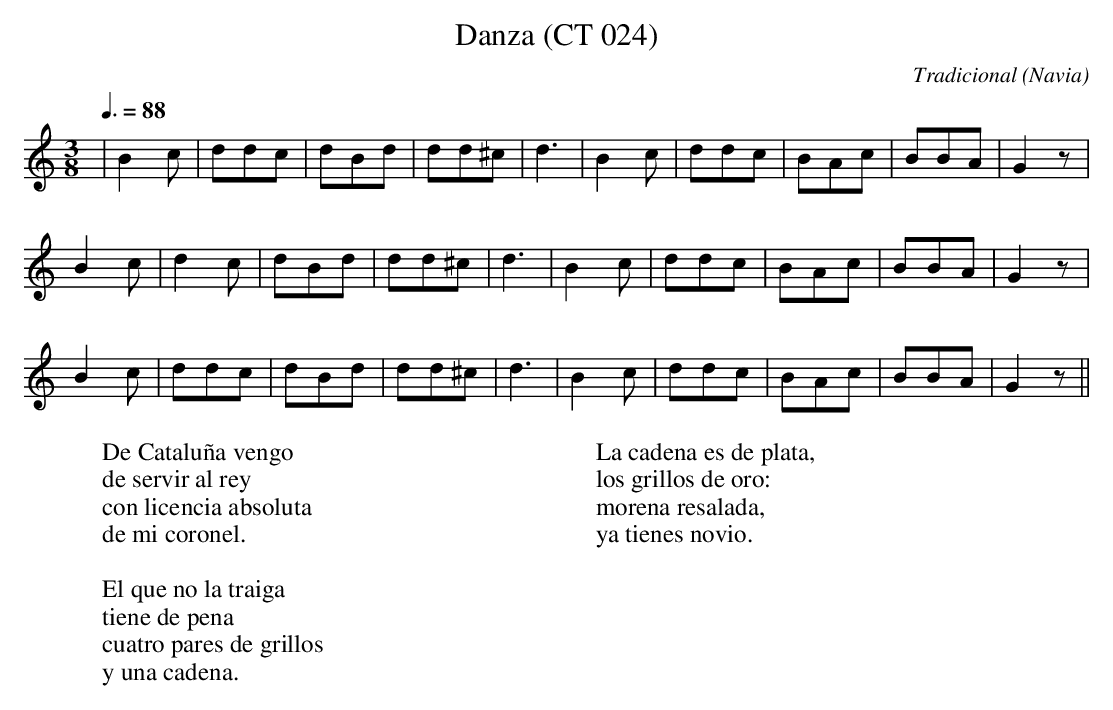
X:1
T:Danza (CT 024)
C:Tradicional
O:Navia
M:3/8
L:1/8
Q:3/8=88
K:C
|B2 c|ddc|dBd|dd^c|d3|B2 c|ddc|BAc|BBA|G2 z|
B2 c|d2 c|dBd|dd^c|d3|B2 c|ddc|BAc|BBA|G2 z|
B2 c|ddc|dBd|dd^c|d3|B2 c|ddc|BAc|BBA|G2 z||
W:De Cataluña vengo
W:de servir al rey
W:con licencia absoluta
W:de mi coronel.
W:
W:El que no la traiga
W:tiene de pena
W:cuatro pares de grillos
W:y una cadena.
W:
W:La cadena es de plata,
W:los grillos de oro:
W:morena resalada,
W:ya tienes novio.
W:
